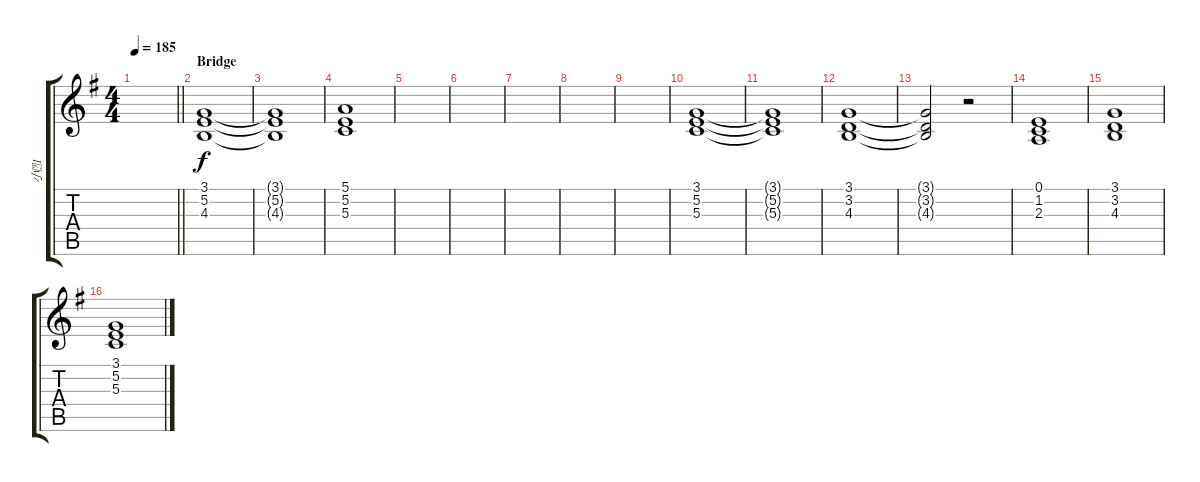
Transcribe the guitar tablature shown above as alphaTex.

\track ("小1" "小1") {instrument vibraphone}
\staff {score tabs}
\tuning (E4 B3 G3 D3 A2 E2) {hide}
\ts (4 4)
\tempo 185
\clef g2
\barLineRight lightlight
\ks g
|
\section ("" "Bridge")
(3.1 5.2 4.3).1 |
(3.1{t} 5.2{t} 4.3{t}).1 |
(5.1 5.2 5.3).1 |
|
|
|
|
|
(3.1 5.2 5.3).1 |
(3.1{t} 5.2{t} 5.3{t}).1 |
(3.1 3.2 4.3).1 |
(3.1{t} 3.2{t} 4.3{t}).2 r.2 |
(0.1 1.2 2.3).1 |
(3.1 3.2 4.3).1 |
(3.1 5.2 5.3).1
